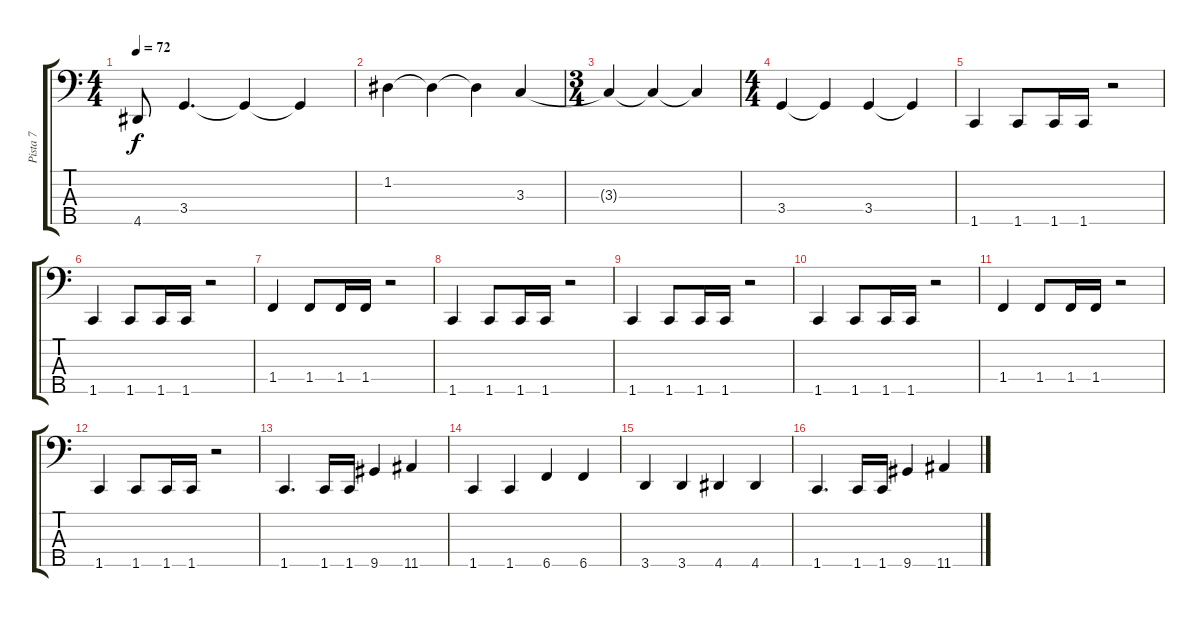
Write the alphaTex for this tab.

\track ("Pista 7" "Pista 7") {instrument electricbassfinger}
\staff {score tabs}
\tuning (G2 D2 A1 E1 B0) {hide}
\ts (4 4)
\tempo 72
\clef f4
\ks c
4.5.8{dy f} 3.4.4{d} 3.4{t}.4 3.4{t}.4 |
1.2.4 1.2{t}.4 1.2{t}.4 3.3.4 |
\ts (3 4)
3.3{t}.4 3.3{t}.4 3.3{t}.4 |
\ts (4 4)
3.4.4 3.4{t}.4 3.4.4 3.4{t}.4 |
1.5.4 1.5.8 1.5.16 1.5.16 r.2 |
1.5.4 1.5.8 1.5.16 1.5.16 r.2 |
1.4.4 1.4.8 1.4.16 1.4.16 r.2 |
1.5.4 1.5.8 1.5.16 1.5.16 r.2 |
1.5.4 1.5.8 1.5.16 1.5.16 r.2 |
1.5.4 1.5.8 1.5.16 1.5.16 r.2 |
1.4.4 1.4.8 1.4.16 1.4.16 r.2 |
1.5.4 1.5.8 1.5.16 1.5.16 r.2 |
1.5.4{d} 1.5.16 1.5.16 9.5.4 11.5.4 |
1.5.4 1.5.4 6.5.4 6.5.4 |
3.5.4 3.5.4 4.5.4 4.5.4 |
1.5.4{d} 1.5.16 1.5.16 9.5.4 11.5.4
